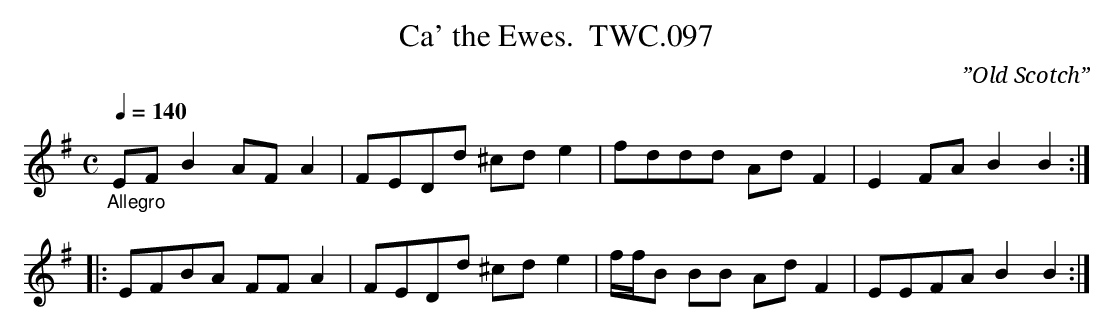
X:1
T:Ca' the Ewes.  TWC.097
L:1/8
C:”Old Scotch”
M:C
Q:1/4=140
K:G
"_Allegro"\
EF B2 AF A2|FEDd ^cd e2|fddd Ad F2|E2 FA B2B2 :|
|: EFBA FF A2|FEDd ^cd e2|f/f/B BB Ad F2|EEFA B2B2 :|
